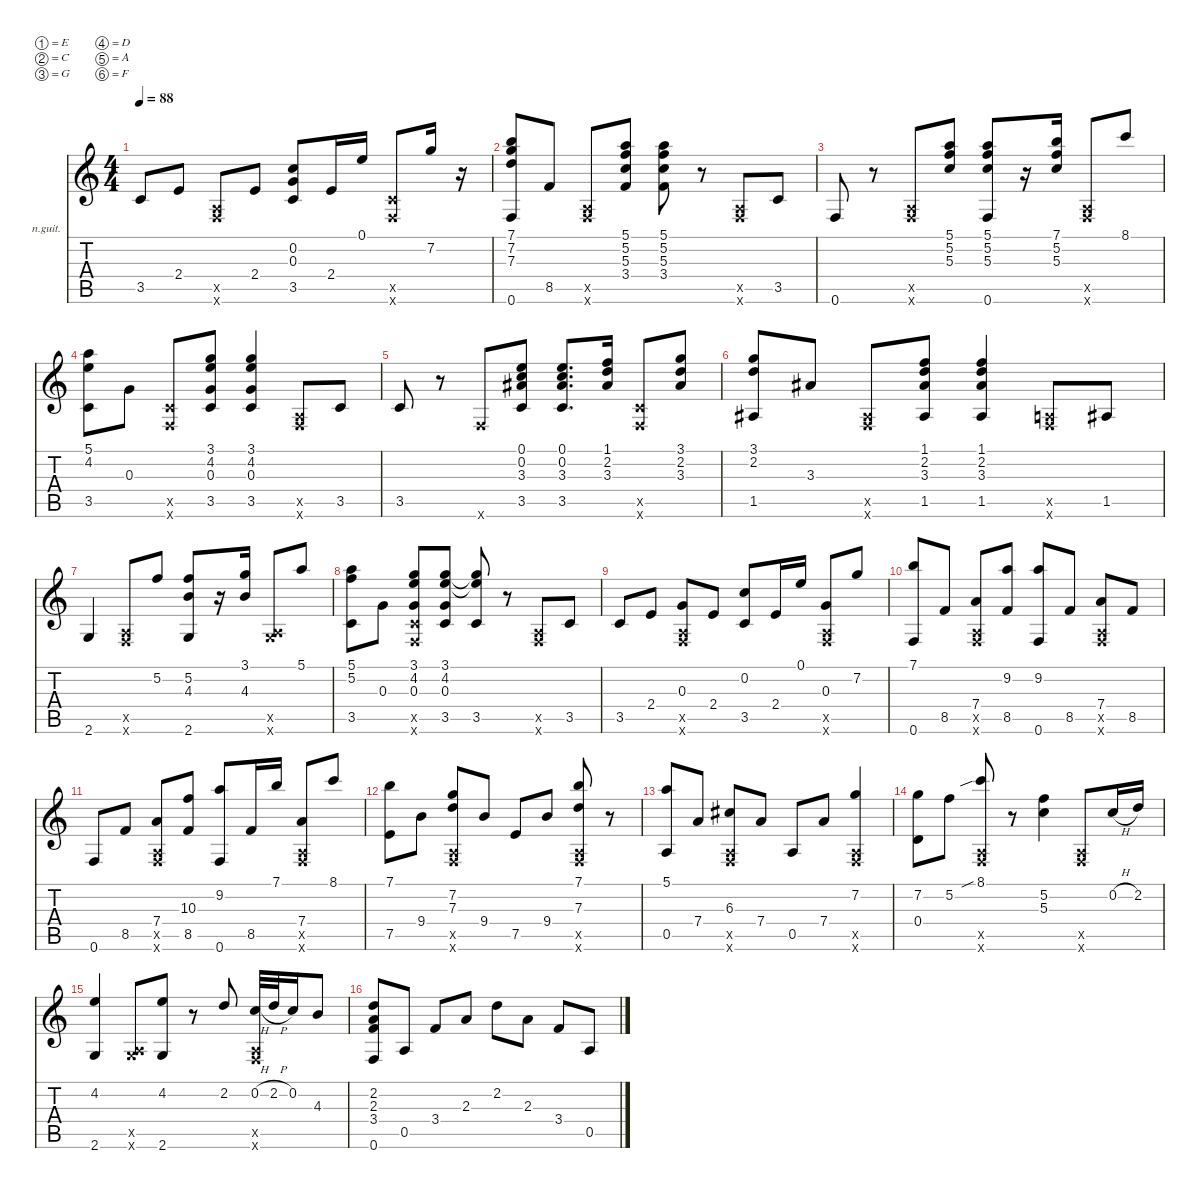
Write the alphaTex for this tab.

\hideDynamics
\bracketExtendMode nobrackets
\firstSystemTrackNameOrientation horizontal
\otherSystemsTrackNameOrientation horizontal
\track ("Nylon Guitar" "n.guit.") {instrument acousticguitarnylon}
\staff {score tabs}
\tuning (E4 C4 G3 D3 A2 F2)
\ts (4 4)
\tempo 88
\clef g2
\ks aminor
3.5.8{dy mf beam Up} 2.4.8{beam Up} (0.6{x} 0.5{x}).8{beam Up} 2.4.8{beam Up} (0.2 3.5 0.3).8{beam Up} 2.4.16{beam Up} 0.1.16{beam Up} (3.5{x} 0.6{x}).8{beam Up} 7.2.16{beam Up} r.16{beam Up} |
(7.3 7.1 0.6 7.2).8{beam Up} 8.5.8{beam Up} (0.6{x} 0.5{x}).8{beam Up} (5.3 5.1 5.2 3.4).8{beam Up} (5.3 5.1 5.2 3.4).8{beam Down} r.8{beam Down} (0.6{x} 0.5{x}).8{beam Up} 3.5.8{beam Up} |
0.6.8{beam Up} r.8{beam Up} (0.6{x} 0.5{x}).8{beam Up} (5.1 5.2 5.3).8{beam Up} (5.3 5.1 0.6 5.2).8{beam Up} r.16{beam Up} (7.1 5.3 5.2).16{beam Up} (0.6{x} 0.5{x}).8{beam Up} 8.1.8{beam Up} |
(5.1 4.2 3.5).8{beam Down} 0.3.8{beam Down} (3.5{x} 0.6{x}).8{beam Up} (3.1 4.2 3.5 0.3).8{beam Up} (3.1 4.2 3.5 0.3).4{beam Up} (0.6{x} 0.5{x}).8{beam Up} 3.5.8{beam Up} |
3.5.8{beam Up} r.8{beam Up} 0.6{x}.8{beam Up} (3.3{acc #} 0.2 0.1 3.5).8{beam Up} (3.5 0.1 0.2 3.3{acc #}).8{d beam Up} (2.2 1.1 3.3{acc #}).16{beam Up} (3.5{x} 0.6{x}).8{beam Up} (2.2 3.1 3.3{acc #}).8{beam Up} |
(2.2 3.1 1.5{acc #}).8{beam Up} 3.3{acc #}.8{beam Up} (1.5{x acc #} 0.6{x}).8{beam Up} (2.2 1.1 1.5{acc #} 3.3{acc #}).8{beam Up} (2.2 1.1 1.5{acc #} 3.3{acc #}).4{beam Up} (0.6{x} 0.5{x}).8{beam Up} 1.5{acc #}.8{beam Up} |
2.6.4{beam Up} (0.6{x} 0.5{x}).8{beam Up} 5.2.8{beam Up} (4.3 2.6 5.2).8{beam Up} r.16{beam Up} (4.3 3.1).16{beam Up} (2.6{x} 0.5{x}).8{beam Up} 5.1.8{beam Up} |
(5.2 3.5 5.1).8{beam Down} 0.3.8{beam Down} (3.1 4.2 0.3 3.5{x} 0.6{x}).8{beam Up} (3.1 4.2 0.3 3.5).8{beam Up} (4.2{t} 3.1{t} 3.5).8{beam Up} r.8{beam Up} (0.6{x} 0.5{x}).8{beam Up} 3.5.8{beam Up} |
3.5.8{beam Up} 2.4.8{beam Up} (0.3 0.6{x} 0.5{x}).8{beam Up} 2.4.8{beam Up} (0.2 3.5).8{beam Up} 2.4.16{beam Up} 0.1.16{beam Up} (0.3 0.6{x} 0.5{x}).8{beam Up} 7.2.8{beam Up} |
(7.1 0.6).8{beam Up} 8.5.8{beam Up} (7.4 0.6{x} 0.5{x}).8{beam Up} (8.5 9.2).8{beam Up} (0.6 9.2).8{beam Up} 8.5.8{beam Up} (7.4 0.6{x} 0.5{x}).8{beam Up} 8.5.8{beam Up} |
0.6.8{beam Up} 8.5.8{beam Up} (7.4 0.6{x} 0.5{x}).8{beam Up} (8.5 10.3).8{beam Up} (0.6 9.2).8{beam Up} 8.5.16{beam Up} 7.1.16{beam Up} (7.4 0.6{x} 0.5{x}).8{beam Up} 8.1.8{beam Up} |
(7.5 7.1).8{beam Down} 9.4.8{beam Down} (7.2 7.3 0.6{x} 0.5{x}).8{beam Up} 9.4.8{beam Up} 7.5.8{beam Up} 9.4.8{beam Up} (7.1 7.3 0.6{x} 0.5{x}).8{beam Up} r.8{beam Up} |
(0.5 5.1).8{beam Up} 7.4.8{beam Up} (6.3{acc #} 0.6{x} 0.5{x}).8{beam Up} 7.4.8{beam Up} 0.5.8{beam Up} 7.4.8{beam Up} (7.2 0.6{x} 0.5{x}).4{beam Up} |
(0.4 7.2).8{beam Down} 5.2.8{beam Down} (8.1{sib} 0.6{x} 0.5{x}).8{beam Up} r.8{beam Up} (5.2 5.3).4{beam Down} (0.6{x} 0.5{x}).8{beam Up} 0.2{h}.16{beam Up} 2.2.16{beam Up} |
(2.6 4.2).4{beam Up} (2.6{x} 0.5{x}).8{beam Up} (4.2 2.6).8{beam Up} r.8{beam Up} 2.2.8{beam Down} (0.2{h} 0.6{x} 0.5{x}).32{beam Up} 2.2{h}.32{beam Up} 0.2.16{beam Up} 4.3.8{beam Up} |
(0.6 2.3 2.2 3.4).8{beam Up} 0.5.8{beam Up} 3.4.8{beam Up} 2.3.8{beam Up} 2.2.8{beam Down} 2.3.8{beam Down} 3.4.8{beam Up} 0.5.8{beam Up}
